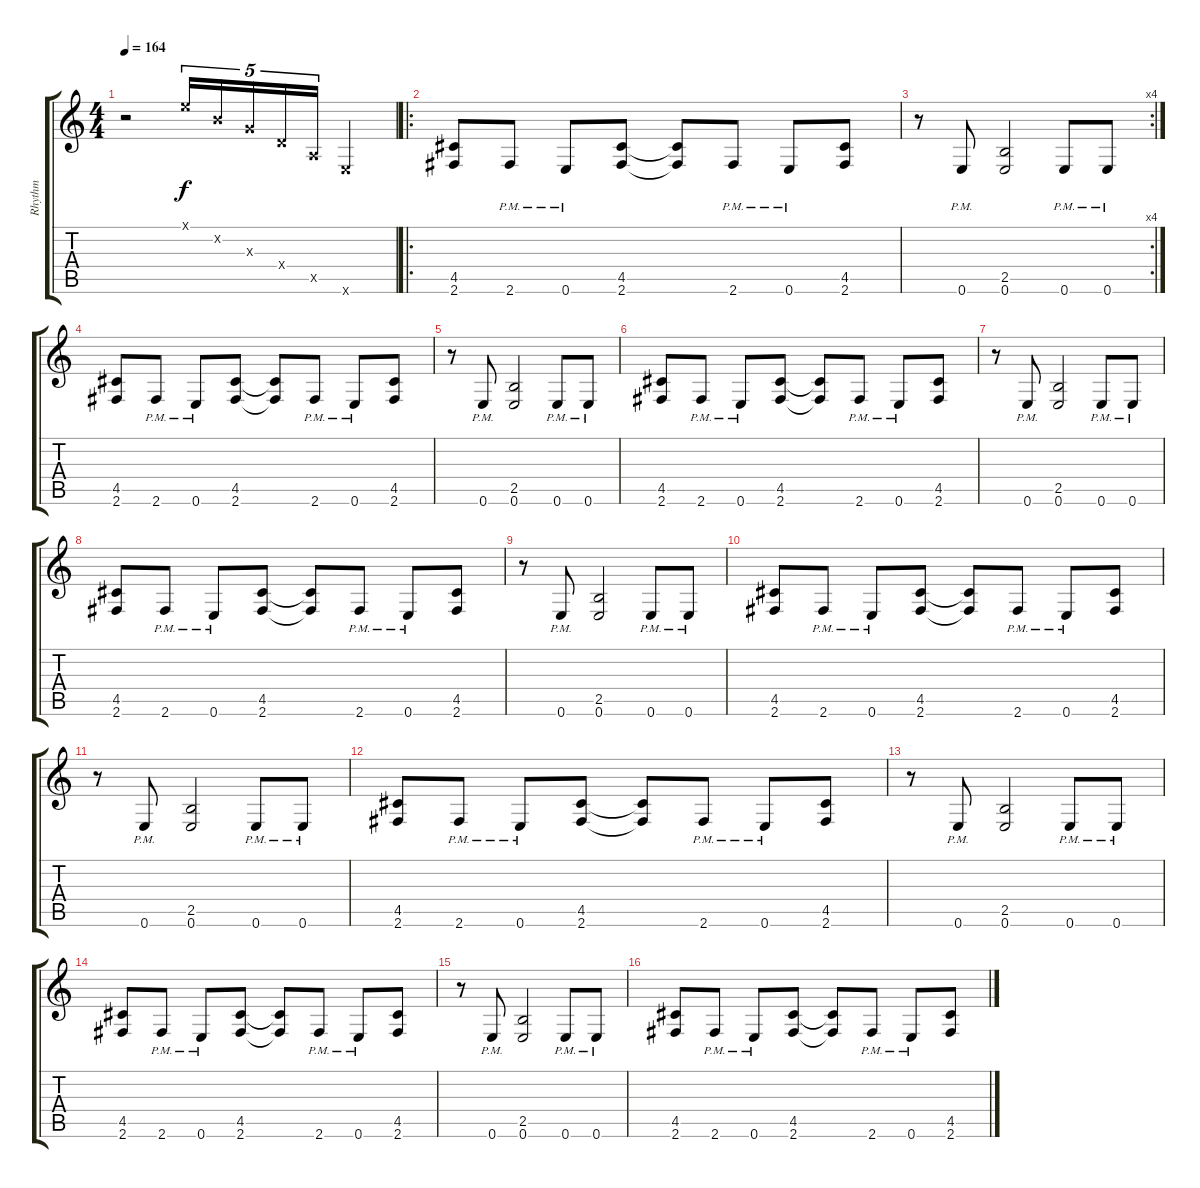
\track ("Rhythm" "Rhythm") {instrument electricguitarclean}
\staff {score tabs}
\tuning (E4 B3 G3 D3 A2 E2) {hide}
\ts (4 4)
\tempo 164
\clef g2
\ks c
r.2{dy f} 0.1{x}.16{tu (5 4)} 0.2{x}.16{tu (5 4)} 0.3{x}.16{tu (5 4)} 0.4{x}.16{tu (5 4)} 0.5{x}.16{tu (5 4)} 0.6{x}.4 |
\ro
(4.5 2.6).8{instrument electricguitarclean} 2.6{pm}.8 0.6{pm}.8 (4.5 2.6).8 (4.5{t} 2.6{t}).8 2.6{pm}.8 0.6{pm}.8 (4.5 2.6).8 |
\rc 4
r.8 0.6{pm}.8 (2.5 0.6).2 0.6{pm}.8 0.6{pm}.8 |
(4.5 2.6).8 2.6{pm}.8 0.6{pm}.8 (4.5 2.6).8 (4.5{t} 2.6{t}).8 2.6{pm}.8 0.6{pm}.8 (4.5 2.6).8 |
r.8 0.6{pm}.8 (2.5 0.6).2 0.6{pm}.8 0.6{pm}.8 |
(4.5 2.6).8 2.6{pm}.8 0.6{pm}.8 (4.5 2.6).8 (4.5{t} 2.6{t}).8 2.6{pm}.8 0.6{pm}.8 (4.5 2.6).8 |
r.8 0.6{pm}.8 (2.5 0.6).2 0.6{pm}.8 0.6{pm}.8 |
(4.5 2.6).8 2.6{pm}.8 0.6{pm}.8 (4.5 2.6).8 (4.5{t} 2.6{t}).8 2.6{pm}.8 0.6{pm}.8 (4.5 2.6).8 |
r.8 0.6{pm}.8 (2.5 0.6).2 0.6{pm}.8 0.6{pm}.8 |
(4.5 2.6).8 2.6{pm}.8 0.6{pm}.8 (4.5 2.6).8 (4.5{t} 2.6{t}).8 2.6{pm}.8 0.6{pm}.8 (4.5 2.6).8 |
r.8 0.6{pm}.8 (2.5 0.6).2 0.6{pm}.8 0.6{pm}.8 |
(4.5 2.6).8 2.6{pm}.8 0.6{pm}.8 (4.5 2.6).8 (4.5{t} 2.6{t}).8 2.6{pm}.8 0.6{pm}.8 (4.5 2.6).8 |
r.8 0.6{pm}.8 (2.5 0.6).2 0.6{pm}.8 0.6{pm}.8 |
(4.5 2.6).8 2.6{pm}.8 0.6{pm}.8 (4.5 2.6).8 (4.5{t} 2.6{t}).8 2.6{pm}.8 0.6{pm}.8 (4.5 2.6).8 |
r.8 0.6{pm}.8 (2.5 0.6).2 0.6{pm}.8 0.6{pm}.8 |
(4.5 2.6).8 2.6{pm}.8 0.6{pm}.8 (4.5 2.6).8 (4.5{t} 2.6{t}).8 2.6{pm}.8 0.6{pm}.8 (4.5 2.6).8
